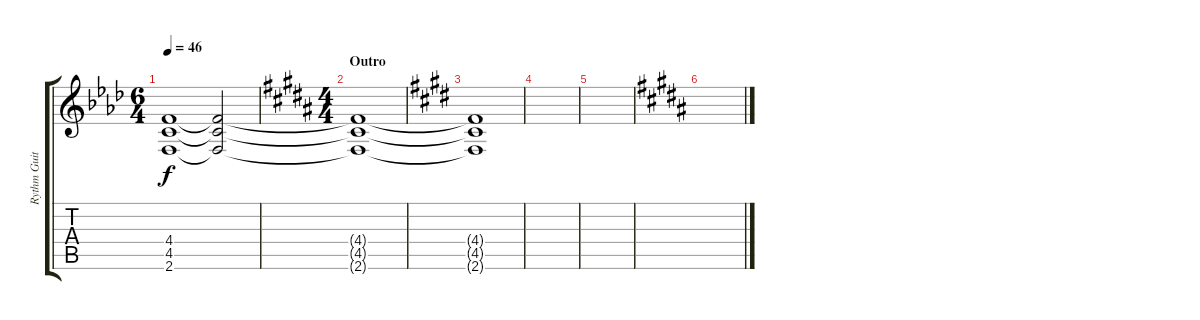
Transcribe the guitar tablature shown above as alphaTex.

\track ("Rythm Guitar" "Rythm Guit") {instrument distortionguitar}
\staff {score tabs}
\tuning (Eb4 Bb3 Gb3 Db3 Ab2 Eb2) {hide}
\ts (6 4)
\tempo 46
\clef g2
\ks fminor
(4.4 4.5 2.6).1{dy f} (4.4{t} 4.5{t} 2.6{t}).2{volume 0} |
\ts (4 4)
\section ("" "Outro")
\ks g#minor
(4.4{t} 4.5{t} 2.6{t}).1 |
\ks c#minor
(4.4{t} 4.5{t} 2.6{t}).1 |
|
|
\ks g#minor
